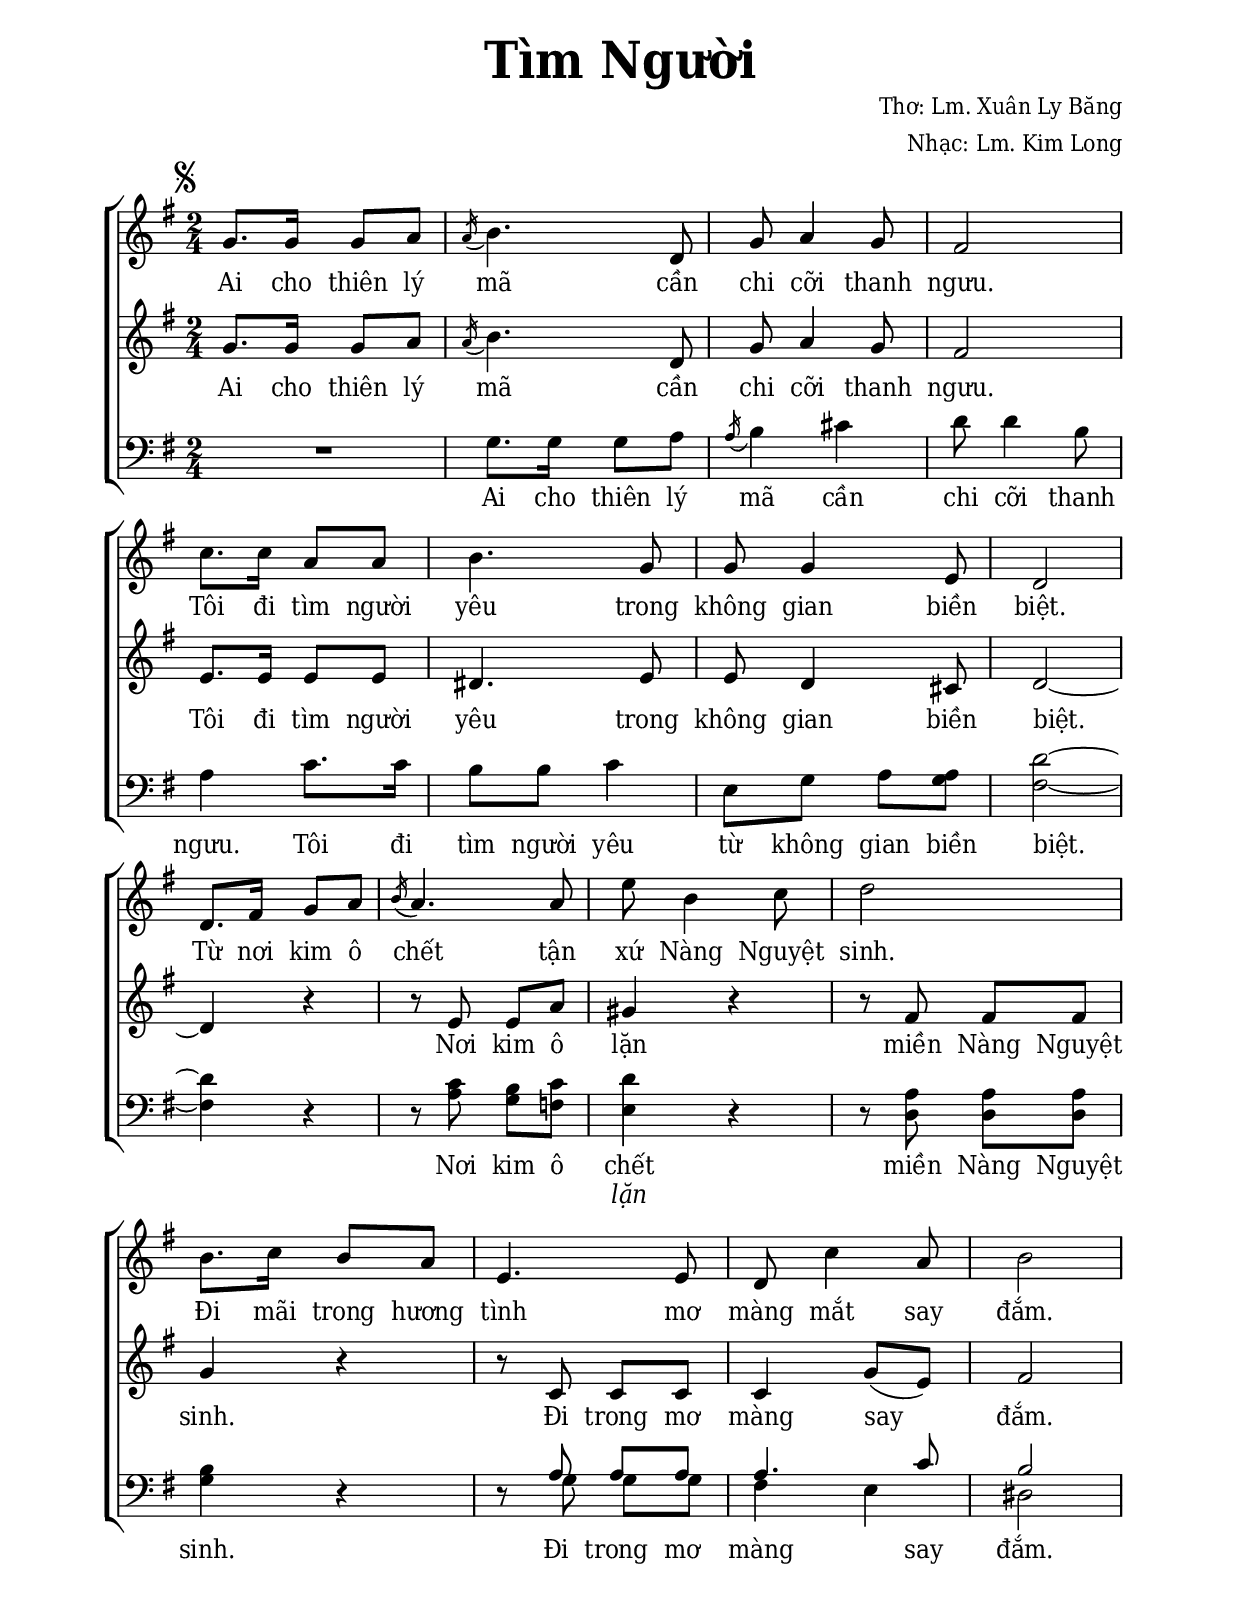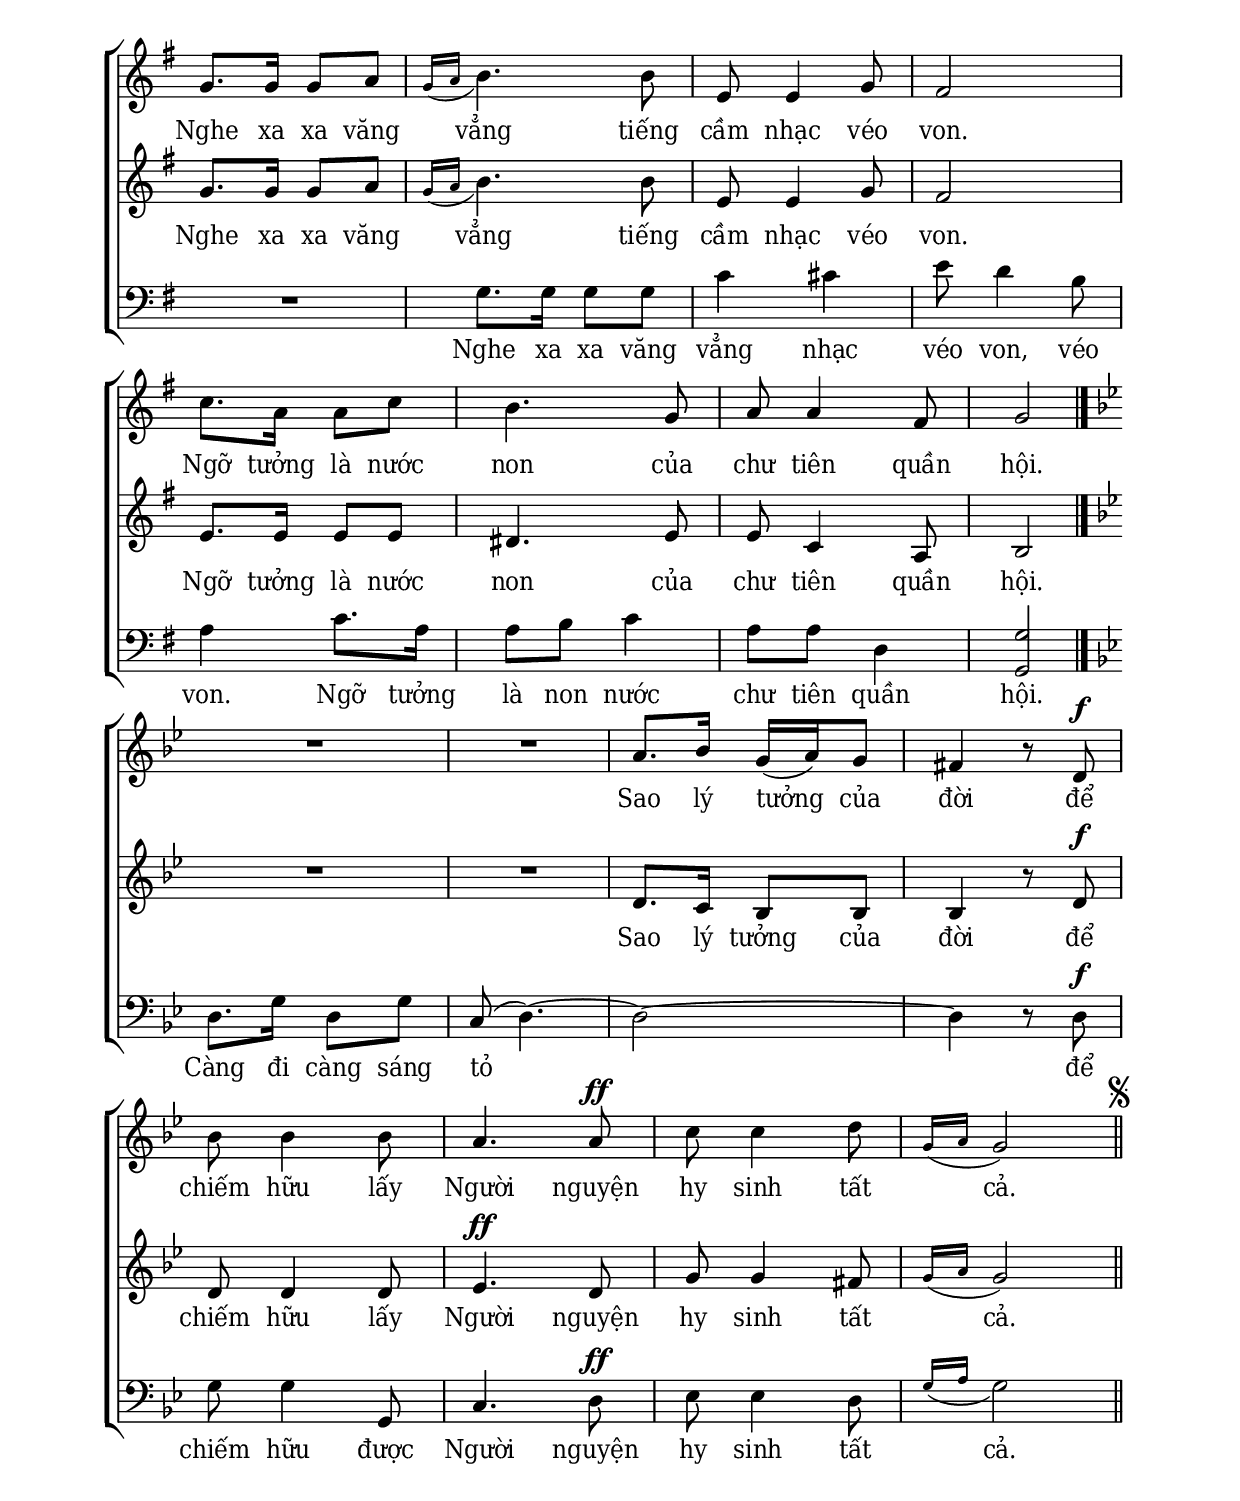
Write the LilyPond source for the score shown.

% Cài đặt chung
\version "2.22.1"
\include "english.ly"

\header {
  title = \markup { \fontsize #3 "Tìm Người" }
  composer = "Thơ: Lm. Xuân Ly Băng"
  arranger = "Nhạc: Lm. Kim Long"
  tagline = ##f
}

% Nhạc
nhacDiepKhucSop = \relative c'' {
  \set Staff.printKeyCancellation = ##f
  \once \override Score.RehearsalMark.font-size = #0.1
  \mark \markup { \musicglyph #"scripts.segno" }
  g8. g16 g8 a |
  \slashedGrace { a16 ( } b4.) d,8 |
  g a4 g8 |
  fs2 |
  c'8. c16 a8 a |
  b4. g8 |
  g g4 e8 |
  d2 |
  d8. fs16 g8 a |
  \slashedGrace { b16 ( } a4.) a8 |
  e' b4 c8 |
  d2 |
  b8. c16 b8 a |
  e4. e8 |
  d c'4 a8 |
  b2 |
  g8. g16 g8 a |
  \slashedGrace { g16 (a } b4.) b8 |
  e, e4 g8 |
  fs2 |
  c'8. a16 a8 c |
  b4. g8 |
  a a4 fs8 |
  g2 \bar "|."
  
  \key bf \major
  R2*2
  a8. bf16 g (a) g8 |
  fs4 r8 d ^\f |
  bf'8 bf4 bf8 |
  a4. a8 ^\ff |
  c8 c4 d8 |
  \slashedGrace { g,16 (a } g2)
  \once \override Score.RehearsalMark.font-size = #0.1
  \mark \markup { \musicglyph #"scripts.segno" }
  \bar "||"
}

nhacDiepKhucAlto = \relative c'' {
  \set Staff.printKeyCancellation = ##f
  g8. g16 g8 a |
  \slashedGrace { a16 ( } b4.) d,8 |
  g a4 g8 |
  fs2 |
  e8. e16 e8 e |
  ds4. e8 |
  e d4 cs8 |
  d2 ~ |
  d4 r |
  r8 e e a |
  gs4 r |
  r8 fs fs fs |
  g4 r |
  r8 c, c c |
  c4 g'8 (e) |
  fs2 |
  g8. g16 g8 a |
  \slashedGrace { g16 (a } b4.) b8 |
  e, e4 g8 |
  fs2 |
  e8. e16 e8 e |
  ds4. e8 |
  e c4 a8 |
  b2 |
  
  \key bf \major
  R2*2
  d8. c16 bf8 bf |
  bf4 r8 d ^\f |
  d d4 d8 |
  ef4. ^\ff d8 |
  g g4 fs8 |
  \slashedGrace { g16 (a } g2)
}

nhacDiepKhucBas = \relative c' {
  \set Staff.printKeyCancellation = ##f
  R2
  g8. g16 g8 a |
  \slashedGrace { a16 ( } b4) cs |
  d8 d4 b8 |
  a4 c8. c16 |
  b8 b c4 |
  e,8 g a
  <<
    {
      g8 |
      fs2 ~ |
      fs4 r |
      r8 c' b c |
      d4 r |
      r8 a a a |
      b4
    }
    {
      a8 |
      d2 ~ |
      d4 r |
      r8 a g f! |
      e4 r |
      r8 d d d |
      g4
    }
  >>
  r4 |
  r8
  <<
    {
      \voiceOne
      a8 a a |
      a4. c8 |
      b2
    }
    \new Voice = "splitpart" {
	    \voiceTwo
      g8 g g |
      fs4 e |
      ds2
    }
  >>
  \oneVoice
  R2
  g8. g16 g8 g |
  c4 cs |
  e8 d4 b8 |
  a4 c8. a16 |
  a8 b c4 |
  a8 a d,4 |
  <g g,>2
  
  \key bf \major
  d8. g16 d8 g |
  c, (d4.) ~ |
  d2 ~ |
  d4 r8 d ^\f |
  g8 g4 g,8 |
  c4. d8 ^\ff |
  ef ef4 d8 |
  \slashedGrace { g16 (a } g2)
}

% Lời
loiDiepKhucSop = \lyricmode {
  Ai cho thiên lý mã
  cần chi cỡi thanh ngưu.
  Tôi đi tìm người yêu trong không gian biền biệt.
  Từ nơi kim ô chết tận xứ Nàng Nguyệt sinh.
  Đi mãi trong hương tình
  mơ màng mắt say đắm.
  Nghe xa xa văng vẳng tiếng cầm nhạc véo von.
  Ngỡ tưởng là nước non của chư tiên quần hội.
  Sao lý tưởng của đời
  để chiếm hữu lấy Người nguyện hy sinh tất cả.
}

loiDiepKhucAlto = \lyricmode {
  Ai cho thiên lý mã
  cần chi cỡi thanh ngưu.
  Tôi đi tìm người yêu trong không gian biền biệt.
  Nơi kim ô lặn miền Nàng Nguyệt sinh.
  Đi trong mơ màng say đắm.
  Nghe xa xa văng vẳng tiếng cầm nhạc véo von.
  Ngỡ tưởng là nước non của chư tiên quần hội.
  Sao lý tưởng của đời
  để chiếm hữu lấy Người nguyện hy sinh tất cả.
}

loiDiepKhucBas = \lyricmode {
  Ai cho thiên lý mã
  cần chi cỡi thanh ngưu.
  Tôi đi tìm người yêu từ không gian biền biệt.
  Nơi kim ô
  <<
  { chết }
  \new Lyrics {
	  \set associatedVoice = "beBas"
	  \override Lyrics.LyricText.font-shape = #'italic
	  lặn
	}
  >>
  miền Nàng Nguyệt sinh.
  Đi trong mơ màng say đắm.
  Nghe xa xa văng vẳng nhạc véo von, véo von.
  Ngỡ tưởng là non nước chư tiên quần hội.
  Càng đi càng sáng tỏ
  để chiếm hữu được Người nguyện hy sinh tất cả.
}

% Dàn trang
\paper {
  #(set-paper-size "a4")
  top-margin = 15\mm
  bottom-margin = 20\mm
  left-margin = 20\mm
  right-margin = 20\mm
  indent = #0
  #(define fonts
    (make-pango-font-tree
      "Deja Vu Serif Condensed"
      "Deja Vu Serif Condensed"
      "Deja Vu Serif Condensed"
      (/ 20 20)))
  print-page-number = #f
  page-count = #2
  ragged-bottom = ##f
}

TongNhip = {
  \key g \major \time 2/4
  \set Timing.beamExceptions = #'()
  \set Timing.baseMoment = #(ly:make-moment 1/4)
  \set Timing.beatStructure = #'(1 1)
}

% Đổi kích thước nốt cho bè phụ
notBePhu =
#(define-music-function (font-size music) (number? ly:music?)
   (for-some-music
     (lambda (m)
       (if (music-is-of-type? m 'rhythmic-event)
           (begin
             (set! (ly:music-property m 'tweaks)
                   (cons `(font-size . ,font-size)
                         (ly:music-property m 'tweaks)))
             #t)
           #f))
     music)
   music)

\score {
  \new ChoirStaff <<
    \new Staff <<
        \clef treble
        \new Voice = beSop {
          \TongNhip \nhacDiepKhucSop
        }
      \new Lyrics \lyricsto beSop \loiDiepKhucSop
    >>
    \new Staff <<
        \clef treble
        \new Voice = beAlto {
          \TongNhip \nhacDiepKhucAlto
        }
      \new Lyrics \lyricsto beAlto \loiDiepKhucAlto
    >>
    \new Staff <<
        \clef "bass"
        \new Voice = beBas {
          \TongNhip \nhacDiepKhucBas
        }
      \new Lyrics \lyricsto beBas \loiDiepKhucBas
    >>
  >>
  \layout {
    \override Lyrics.LyricSpace.minimum-distance = #1.5
    \override Score.BarNumber.break-visibility = ##(#f #f #f)
    \override Score.SpacingSpanner.uniform-stretching = ##t
  }
}
